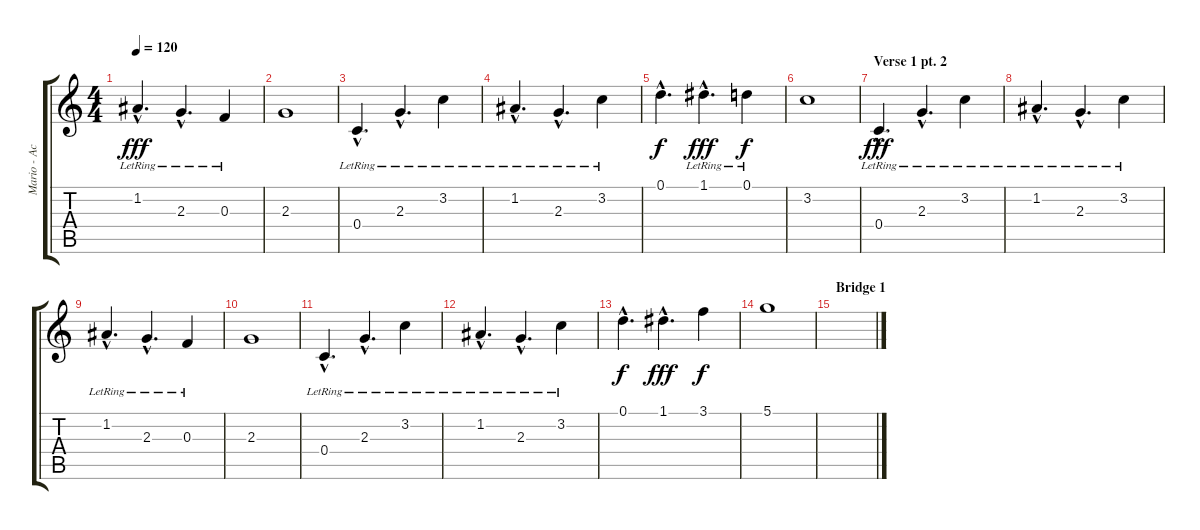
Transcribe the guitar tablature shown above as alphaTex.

\track ("Mario - Ac." "Mario - Ac") {instrument acousticguitarsteel}
\staff {score tabs}
\tuning (D4 A3 F3 C3 G2 C2) {hide}
\ts (4 4)
\tempo 120
\clef g2
\ks c
1.2{hac lr}.4{d dy fff} 2.3{hac lr}.4{d} 0.3{lr}.4 |
2.3.1 |
0.4{hac lr}.4{d} 2.3{hac lr}.4{d} 3.2{lr}.4 |
1.2{hac lr}.4{d} 2.3{hac lr}.4{d} 3.2{lr}.4 |
0.1{hac}.4{d dy f} 1.1{hac lr}.4{d dy fff} 0.1{lr}.4{dy f} |
3.2.1 |
\section ("" "Verse 1 pt. 2")
0.4{hac lr}.4{d dy fff} 2.3{hac lr}.4{d} 3.2{lr}.4 |
1.2{hac lr}.4{d} 2.3{hac lr}.4{d} 3.2{lr}.4 |
1.2{hac lr}.4{d} 2.3{hac lr}.4{d} 0.3{lr}.4 |
2.3.1 |
0.4{hac lr}.4{d} 2.3{hac lr}.4{d} 3.2{lr}.4 |
1.2{hac lr}.4{d} 2.3{hac lr}.4{d} 3.2{lr}.4 |
0.1{hac}.4{d dy f} 1.1{hac}.4{d dy fff} 3.1.4{dy f} |
5.1.1 |
\section ("" "Bridge 1")
